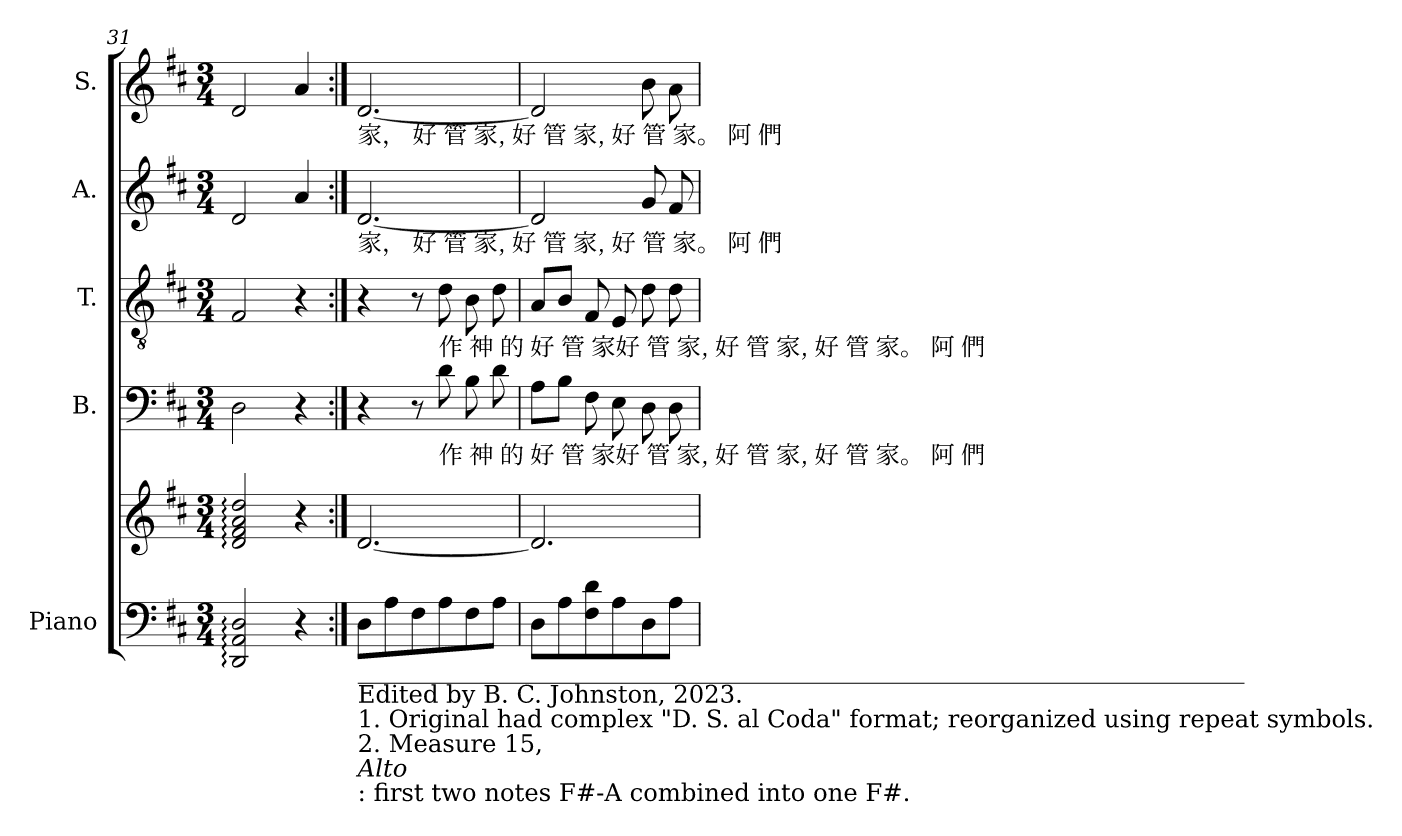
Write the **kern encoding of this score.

**kern	**kern	**kern	**kern	**kern	**kern
*part5	*part5	*part4	*part3	*part2	*part1
*staff6	*staff5	*staff4	*staff3	*staff2	*staff1
*I"Piano	*	*I"B.	*I"T.	*I"A.	*I"S.
*I'Pno	*	*I'B.	*I'T.	*I'A.	*I'S.
*clefF4	*clefG2	*clefF4	*clefGv2	*clefG2	*clefG2
*k[f#c#]	*k[f#c#]	*k[f#c#]	*k[f#c#]	*k[f#c#]	*k[f#c#]
*M3/4	*M3/4	*M3/4	*M3/4	*M3/4	*M3/4
=31	=31	=31	=31	=31	=31
2DD/: 2AA/: 2D/:	2d/: 2f#/: 2a/: 2dd/:	2D\	2F#/	2d/	2d/
4r	4r	4r	4r	4a/	4a/
!!LO:LB:g=z
=32:|!	=32:|!	=32:|!	=32:|!	=32:|!	=32:|!
!	!	!	!	!	!LO:TX:b:t=家，                                好 管  家,  好 管 家, 好 管  家。                                   阿                    們
!	!	!	!	!LO:TX:b:t=家，                                好 管  家,  好 管 家, 好 管  家。                                   阿                    們	!
!LO:TX:b:t=_________________________________________________________________________	!	!	!	!	!
!LO:TX:b:t=Edited by B. C. Johnston, 2023.	!	!	!	!	!
!LO:TX:b:t=1. Original had complex "D. S. al Coda" format; reorganized using repeat symbols.	!	!	!	!	!
!LO:TX:b:t=2. Measure 15,	!	!	!	!	!
!LO:TX:b:i:t=Alto	!	!	!	!	!
!LO:TX:b:t=&colon; first two notes F#-A combined into one F#.	!	!	!	!	!
8D\L	[2.d/	4r	4r	[2.d/	[2.d/
8A\	.	.	.	.	.
8F#\	.	8r	8r	.	.
!	!	!	!LO:TX:b:t=作 神 的 好   管 家好 管  家, 好 管  家, 好 管  家。                                  阿                    們	!	!
!	!	!LO:TX:b:t=作 神 的 好   管 家好 管  家, 好 管 家, 好 管   家。                                  阿                    們	!	!	!
8A\	.	8d\	8d\	.	.
8F#\	.	8B\	8B\	.	.
8A\J	.	8d\	8d\	.	.
=33	=33	=33	=33	=33	=33
8D\L	2.d/]	8A\L	8A/L	2d/]	2d/]
8A\	.	8B\J	8B/J	.	.
8F#\ 8d\	.	8F#\	8F#/	.	.
8A\	.	8E\	8E/	.	.
8D\	.	8D\	8d\	8g/	8b\
8A\J	.	8D\	8d\	8f#/	8a\
=	=	=	=	=	=
*-	*-	*-	*-	*-	*-
